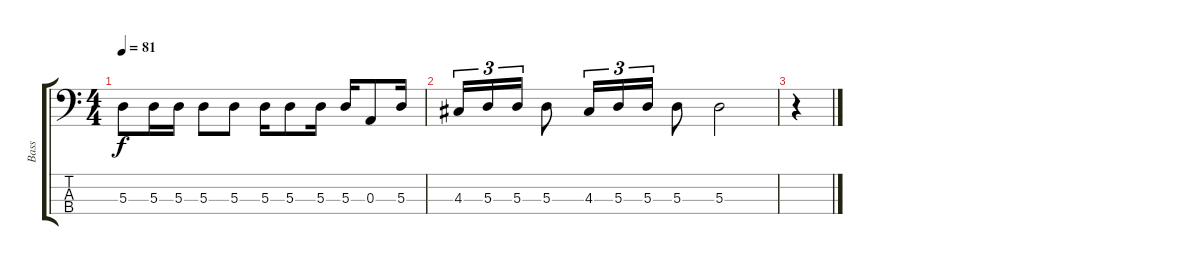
\track ("Bass" "Bass") {instrument electricbassfinger}
\staff {score tabs}
\tuning (G2 D2 A1 E1) {hide}
\ts (4 4)
\tempo 81
\clef f4
\ks c
5.3.8{dy f} 5.3.16 5.3.16 5.3.8 5.3.8 5.3.16 5.3.8 5.3.16 5.3.16 0.3.8 5.3.16 |
4.3.16{tu (3 2)} 5.3.16{tu (3 2)} 5.3.16{tu (3 2)} 5.3.8 4.3.16{tu (3 2)} 5.3.16{tu (3 2)} 5.3.16{tu (3 2)} 5.3.8 5.3.2 |
r.4
